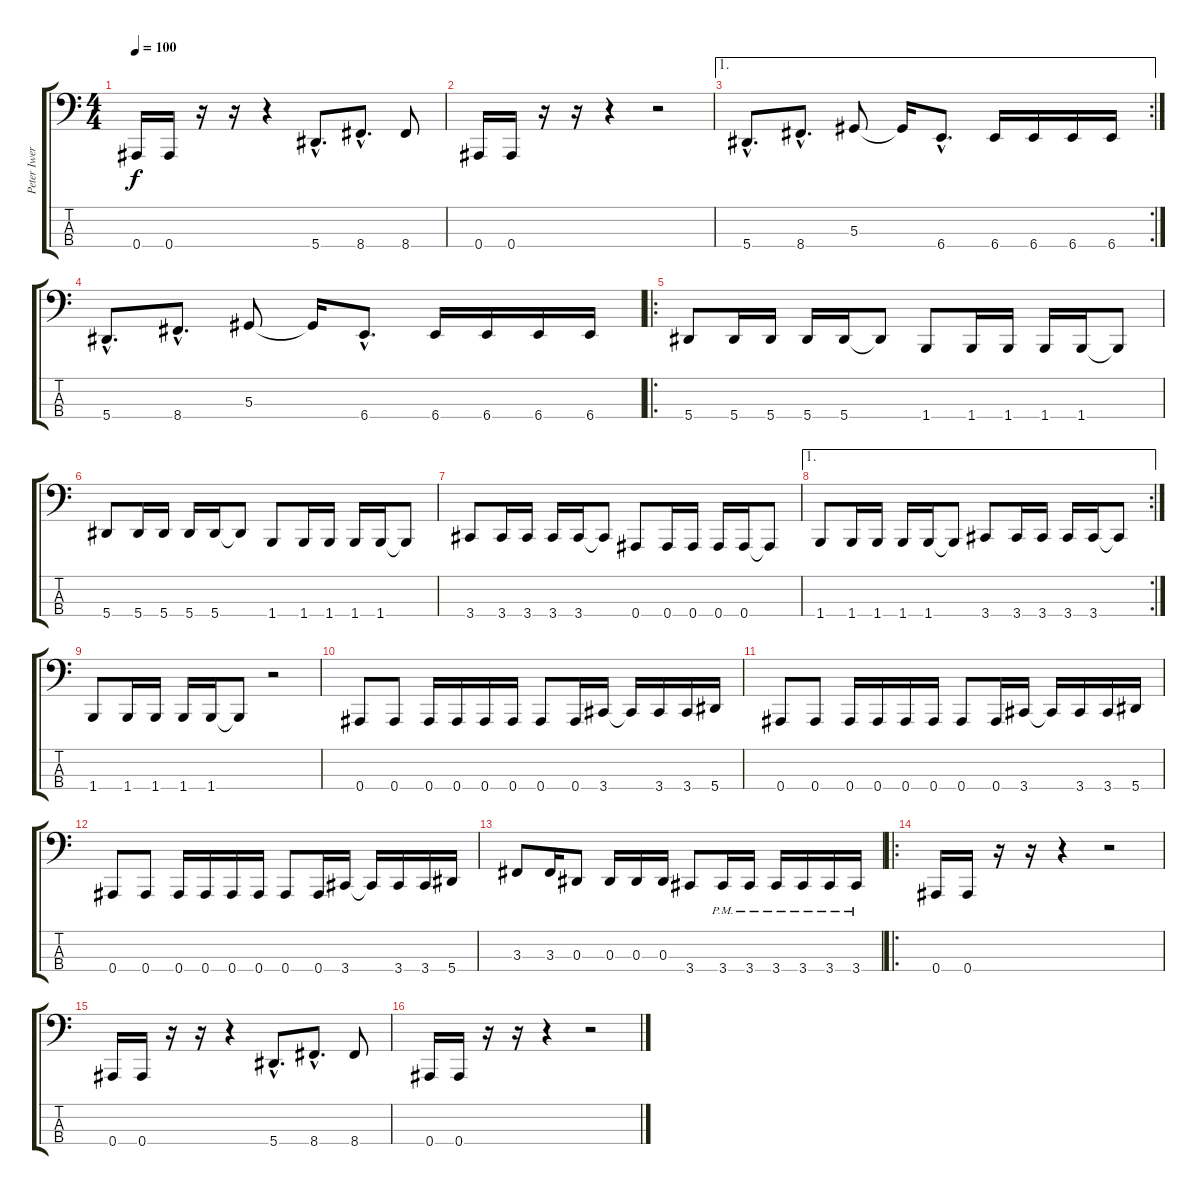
\track ("Peter Iwers" "Peter Iwer") {instrument electricbassfinger}
\staff {score tabs}
\tuning (Db2 Ab1 Eb1 Bb0) {hide}
\ts (4 4)
\tempo 100
\clef f4
\ks c
0.4.16{dy f} 0.4.16 r.16 r.16 r.4 5.4{hac}.8{d} 8.4{hac}.8{d} 8.4.8 |
0.4.16 0.4.16 r.16 r.16 r.4 r.2 |
\ae 1
\rc 2
5.4{hac}.8{d} 8.4{hac}.8{d} 5.3.8 5.3{t}.16 6.4{hac}.8{d} 6.4.16 6.4.16 6.4.16 6.4.16 |
5.4{hac}.8{d} 8.4{hac}.8{d} 5.3.8 5.3{t}.16 6.4{hac}.8{d} 6.4.16 6.4.16 6.4.16 6.4.16 |
\ro
5.4.8 5.4.16 5.4.16 5.4.16 5.4.16 5.4{t}.8 1.4.8 1.4.16 1.4.16 1.4.16 1.4.16 1.4{t}.8 |
5.4.8 5.4.16 5.4.16 5.4.16 5.4.16 5.4{t}.8 1.4.8 1.4.16 1.4.16 1.4.16 1.4.16 1.4{t}.8 |
3.4.8 3.4.16 3.4.16 3.4.16 3.4.16 3.4{t}.8 0.4.8 0.4.16 0.4.16 0.4.16 0.4.16 0.4{t}.8 |
\ae 1
\rc 2
1.4.8 1.4.16 1.4.16 1.4.16 1.4.16 1.4{t}.8 3.4.8 3.4.16 3.4.16 3.4.16 3.4.16 3.4{t}.8 |
1.4.8 1.4.16 1.4.16 1.4.16 1.4.16 1.4{t}.8 r.2 |
0.4.8 0.4.8 0.4.16 0.4.16 0.4.16 0.4.16 0.4.8 0.4.16 3.4.16 3.4{t}.16 3.4.16 3.4.16 5.4.16 |
0.4.8 0.4.8 0.4.16 0.4.16 0.4.16 0.4.16 0.4.8 0.4.16 3.4.16 3.4{t}.16 3.4.16 3.4.16 5.4.16 |
0.4.8 0.4.8 0.4.16 0.4.16 0.4.16 0.4.16 0.4.8 0.4.16 3.4.16 3.4{t}.16 3.4.16 3.4.16 5.4.16 |
3.3.8 3.3.16 0.3.8 0.3.16 0.3.16 0.3.16 3.4.8 3.4{pm}.16 3.4{pm}.16 3.4{pm}.16 3.4{pm}.16 3.4{pm}.16 3.4{pm}.16 |
\ro
0.4.16 0.4.16 r.16 r.16 r.4 r.2 |
0.4.16 0.4.16 r.16 r.16 r.4 5.4{hac}.8{d} 8.4{hac}.8{d} 8.4.8 |
0.4.16 0.4.16 r.16 r.16 r.4 r.2
